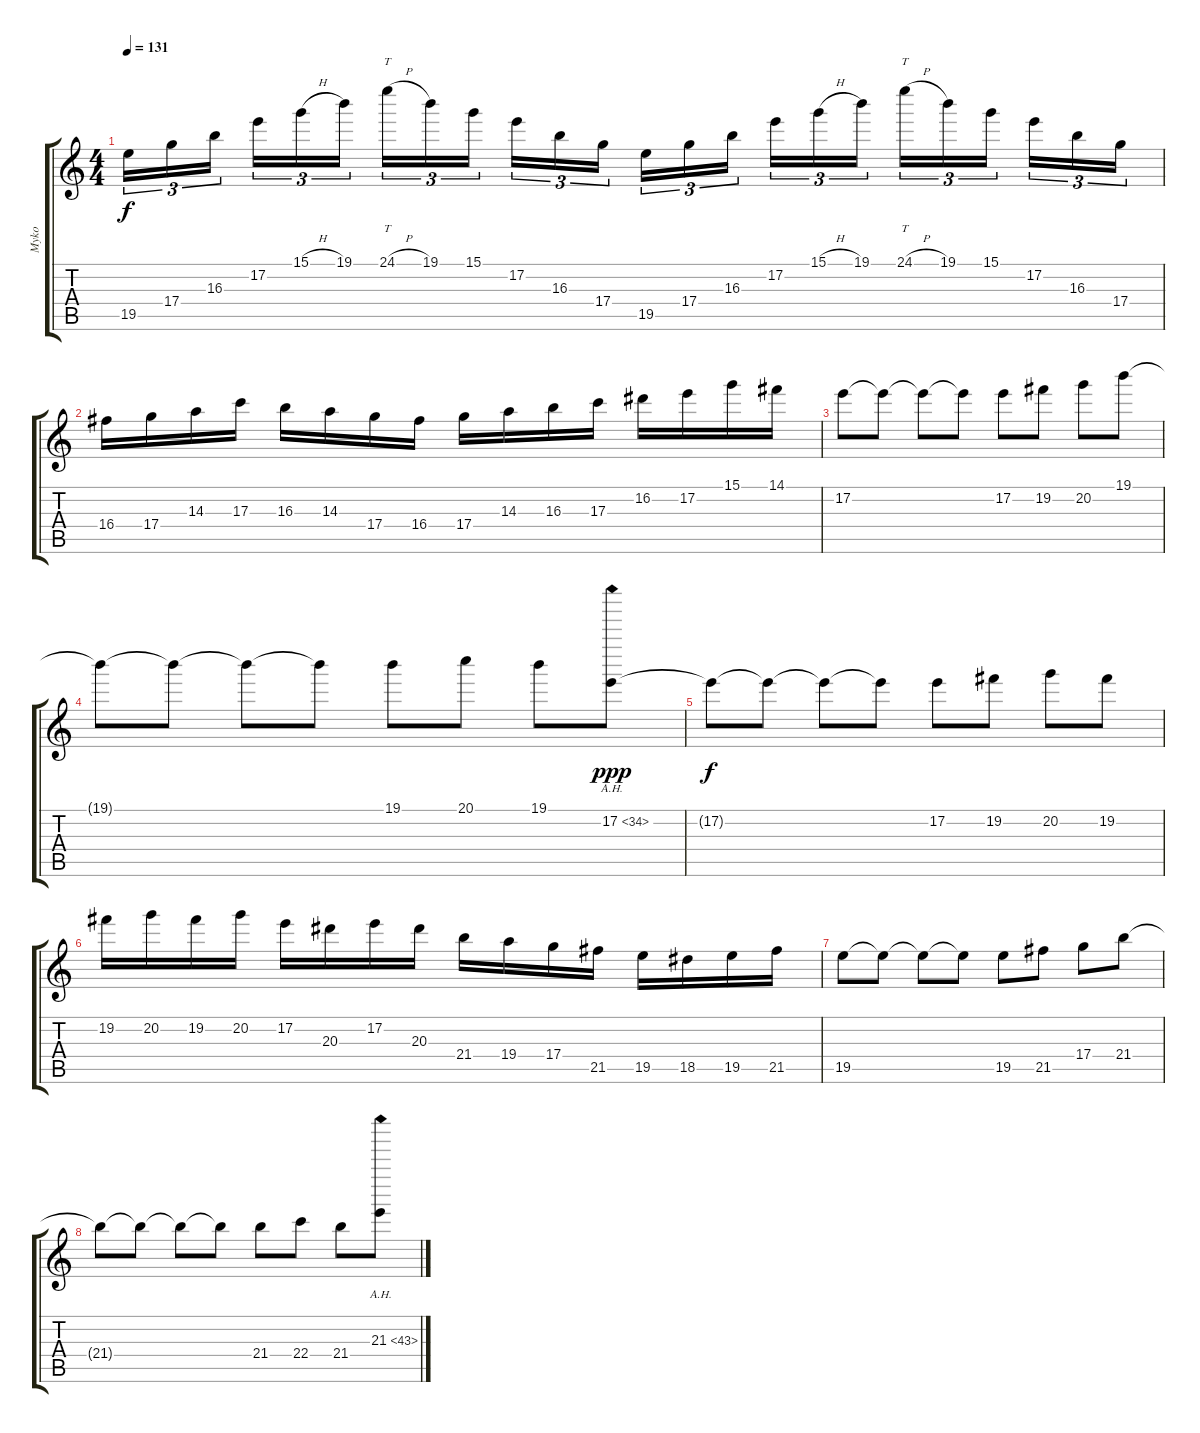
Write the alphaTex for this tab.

\track ("Myko" "Myko") {instrument distortionguitar}
\staff {score tabs}
\tuning (E4 B3 G3 D3 A2 E2) {hide}
\ts (4 4)
\tempo 131
\clef g2
\ks c
19.5.16{tu (3 2) dy f} 17.4.16{tu (3 2)} 16.3.16{tu (3 2)} 17.2.16{tu (3 2)} 15.1{h}.16{tu (3 2)} 19.1.16{tu (3 2)} 24.1{h}.16{tt tu (3 2)} 19.1.16{tu (3 2)} 15.1.16{tu (3 2)} 17.2.16{tu (3 2)} 16.3.16{tu (3 2)} 17.4.16{tu (3 2)} 19.5.16{tu (3 2)} 17.4.16{tu (3 2)} 16.3.16{tu (3 2)} 17.2.16{tu (3 2)} 15.1{h}.16{tu (3 2)} 19.1.16{tu (3 2)} 24.1{h}.16{tt tu (3 2)} 19.1.16{tu (3 2)} 15.1.16{tu (3 2)} 17.2.16{tu (3 2)} 16.3.16{tu (3 2)} 17.4.16{tu (3 2)} |
16.4.16 17.4.16 14.3.16 17.3.16 16.3.16 14.3.16 17.4.16 16.4.16 17.4.16 14.3.16 16.3.16 17.3.16 16.2.16 17.2.16 15.1.16 14.1.16 |
17.2.8 17.2{t}.8 17.2{t}.8 17.2{t}.8 17.2.8 19.2.8 20.2.8 19.1.8 |
19.1{t}.8 19.1{t}.8 19.1{t}.8 19.1{t}.8 19.1.8 20.1.8 19.1.8 17.2{ah 17}.8{dy ppp} |
17.2{t}.8{dy f} 17.2{t}.8 17.2{t}.8 17.2{t}.8 17.2.8 19.2.8 20.2.8 19.2.8 |
19.2.16 20.2.16 19.2.16 20.2.16 17.2.16 20.3.16 17.2.16 20.3.16 21.4.16 19.4.16 17.4.16 21.5.16 19.5.16 18.5.16 19.5.16 21.5.16 |
19.5.8 19.5{t}.8 19.5{t}.8 19.5{t}.8 19.5.8 21.5.8 17.4.8 21.4.8 |
21.4{t}.8 21.4{t}.8 21.4{t}.8 21.4{t}.8 21.4.8 22.4.8 21.4.8 21.3{ah 22}.8
